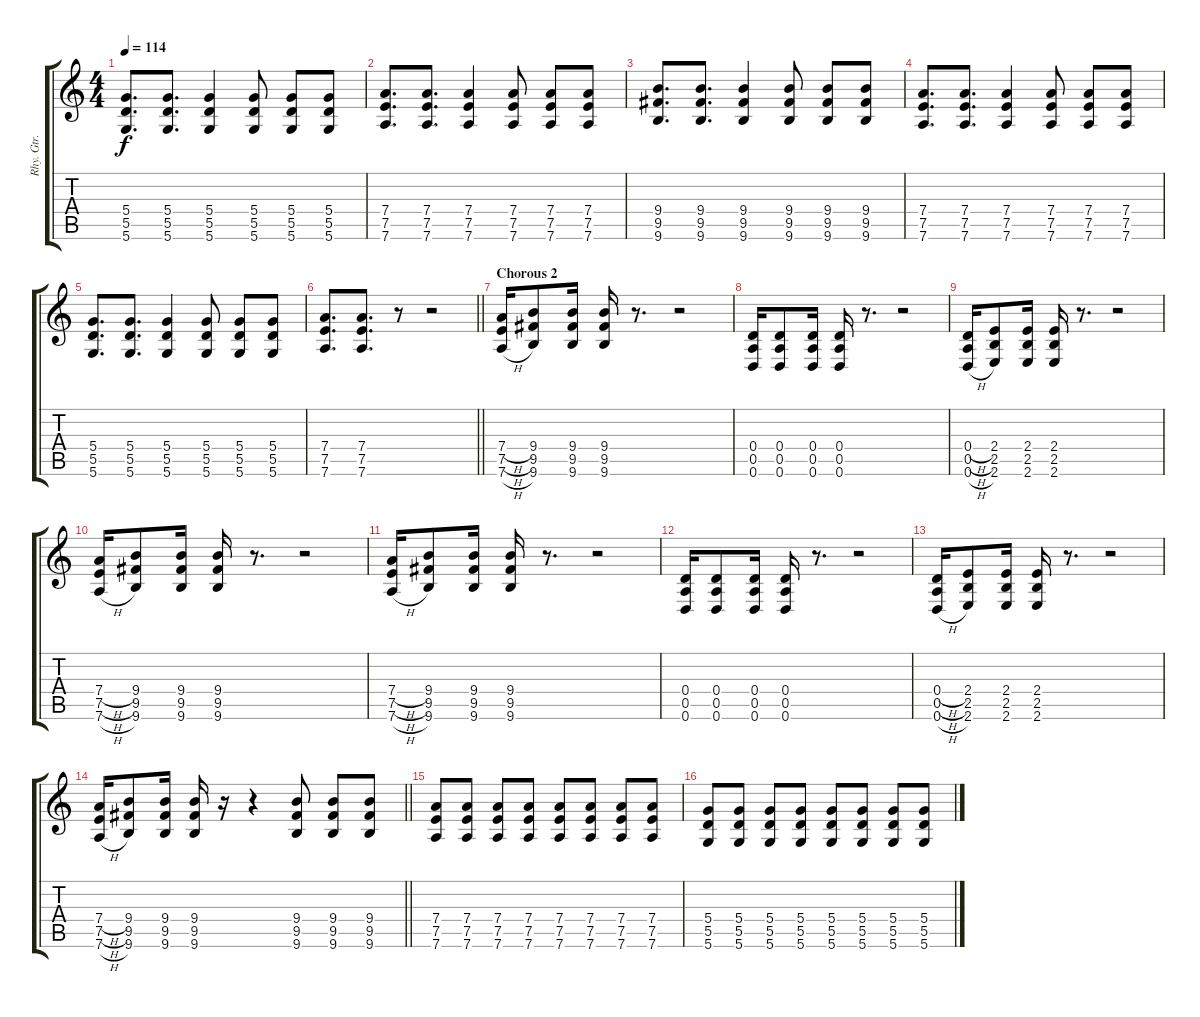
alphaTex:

\track ("Rhy. Gtr. 1" "Rhy. Gtr. ") {instrument distortionguitar}
\staff {score tabs}
\tuning (E4 B3 G3 D3 A2 D2) {hide}
\ts (4 4)
\tempo 114
\clef g2
\ks c
(5.4 5.5 5.6).8{d dy f} (5.4 5.5 5.6).8{d} (5.4 5.5 5.6).4 (5.4 5.5 5.6).8 (5.4 5.5 5.6).8 (5.4 5.5 5.6).8 |
(7.4 7.5 7.6).8{d} (7.4 7.5 7.6).8{d} (7.4 7.5 7.6).4 (7.4 7.5 7.6).8 (7.4 7.5 7.6).8 (7.4 7.5 7.6).8 |
(9.4 9.5 9.6).8{d} (9.4 9.5 9.6).8{d} (9.4 9.5 9.6).4 (9.4 9.5 9.6).8 (9.4 9.5 9.6).8 (9.4 9.5 9.6).8 |
(7.4 7.5 7.6).8{d} (7.4 7.5 7.6).8{d} (7.4 7.5 7.6).4 (7.4 7.5 7.6).8 (7.4 7.5 7.6).8 (7.4 7.5 7.6).8 |
(5.4 5.5 5.6).8{d} (5.4 5.5 5.6).8{d} (5.4 5.5 5.6).4 (5.4 5.5 5.6).8 (5.4 5.5 5.6).8 (5.4 5.5 5.6).8 |
\barLineRight lightlight
(7.4 7.5 7.6).8{d} (7.4 7.5 7.6).8{d} r.8 r.2 |
\section ("" "Chorous 2")
(7.4{h} 7.5{h} 7.6{h}).16 (9.4 9.5 9.6).8 (9.4 9.5 9.6).16 (9.4 9.5 9.6).16 r.8{d} r.2 |
(0.4 0.5 0.6).16 (0.4 0.5 0.6).8 (0.4 0.5 0.6).16 (0.4 0.5 0.6).16 r.8{d} r.2 |
(0.4{h} 0.5{h} 0.6{h}).16 (2.4 2.5 2.6).8 (2.4 2.5 2.6).16 (2.4 2.5 2.6).16 r.8{d} r.2 |
(7.4{h} 7.5{h} 7.6{h}).16 (9.4 9.5 9.6).8 (9.4 9.5 9.6).16 (9.4 9.5 9.6).16 r.8{d} r.2 |
(7.4{h} 7.5{h} 7.6{h}).16 (9.4 9.5 9.6).8 (9.4 9.5 9.6).16 (9.4 9.5 9.6).16 r.8{d} r.2 |
(0.4 0.5 0.6).16 (0.4 0.5 0.6).8 (0.4 0.5 0.6).16 (0.4 0.5 0.6).16 r.8{d} r.2 |
(0.4{h} 0.5{h} 0.6{h}).16 (2.4 2.5 2.6).8 (2.4 2.5 2.6).16 (2.4 2.5 2.6).16 r.8{d} r.2 |
\barLineRight lightlight
(7.4{h} 7.5{h} 7.6{h}).16 (9.4 9.5 9.6).8 (9.4 9.5 9.6).16 (9.4 9.5 9.6).16 r.16 r.4 (9.4 9.5 9.6).8 (9.4 9.5 9.6).8 (9.4 9.5 9.6).8 |
\section ("" "")
(7.4 7.5 7.6).8 (7.4 7.5 7.6).8 (7.4 7.5 7.6).8 (7.4 7.5 7.6).8 (7.4 7.5 7.6).8 (7.4 7.5 7.6).8 (7.4 7.5 7.6).8 (7.4 7.5 7.6).8 |
(5.4 5.5 5.6).8 (5.4 5.5 5.6).8 (5.4 5.5 5.6).8 (5.4 5.5 5.6).8 (5.4 5.5 5.6).8 (5.4 5.5 5.6).8 (5.4 5.5 5.6).8 (5.4 5.5 5.6).8
